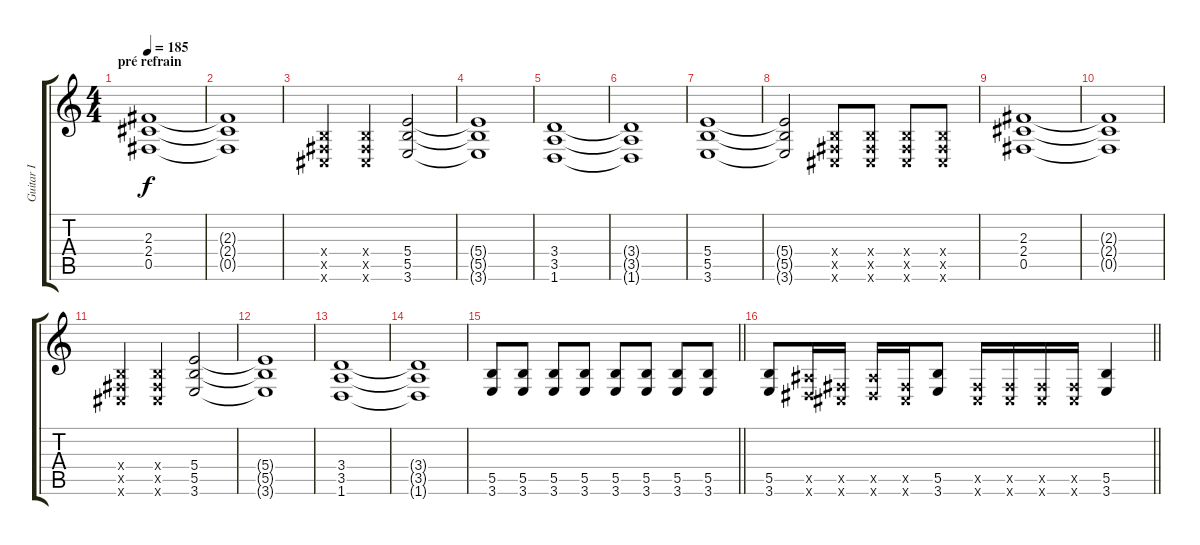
\track ("Guitar I" "Guitar I") {instrument distortionguitar}
\staff {score tabs}
\tuning (Db4 Ab3 E3 B2 Gb2 Db2) {hide}
\ts (4 4)
\section ("" "pré refrain")
\tempo 185
\clef g2
\ks c
(2.3 2.4 0.5).1{dy f} |
(2.3{t} 2.4{t} 0.5{t}).1 |
(0.4{x} 0.5{x} 0.6{x}).4 (0.4{x} 0.5{x} 0.6{x}).4 (5.4 5.5 3.6).2 |
(5.4{t} 5.5{t} 3.6{t}).1 |
(3.4 3.5 1.6).1 |
(3.4{t} 3.5{t} 1.6{t}).1 |
(5.4 5.5 3.6).1 |
(5.4{t} 5.5{t} 3.6{t}).2 (0.4{x} 0.5{x} 0.6{x}).8 (0.4{x} 0.5{x} 0.6{x}).8 (0.4{x} 0.5{x} 0.6{x}).8 (0.4{x} 0.5{x} 0.6{x}).8 |
(2.3 2.4 0.5).1 |
(2.3{t} 2.4{t} 0.5{t}).1 |
(0.4{x} 0.5{x} 0.6{x}).4 (0.4{x} 0.5{x} 0.6{x}).4 (5.4 5.5 3.6).2 |
(5.4{t} 5.5{t} 3.6{t}).1 |
(3.4 3.5 1.6).1 |
(3.4{t} 3.5{t} 1.6{t}).1 |
\barLineRight lightlight
(5.5 3.6).8 (5.5 3.6).8 (5.5 3.6).8 (5.5 3.6).8 (5.5 3.6).8 (5.5 3.6).8 (5.5 3.6).8 (5.5 3.6).8 |
\barLineRight lightlight
(5.5 3.6).8 (4.5{x} 2.6{x}).16 (0.5{x} 0.6{x}).16 (4.5{x} 2.6{x}).16 (0.5{x} 0.6{x}).16 (5.5 3.6).8 (0.5{x} 0.6{x}).16 (0.5{x} 0.6{x}).16 (0.5{x} 0.6{x}).16 (0.5{x} 0.6{x}).16 (5.5 3.6).4
